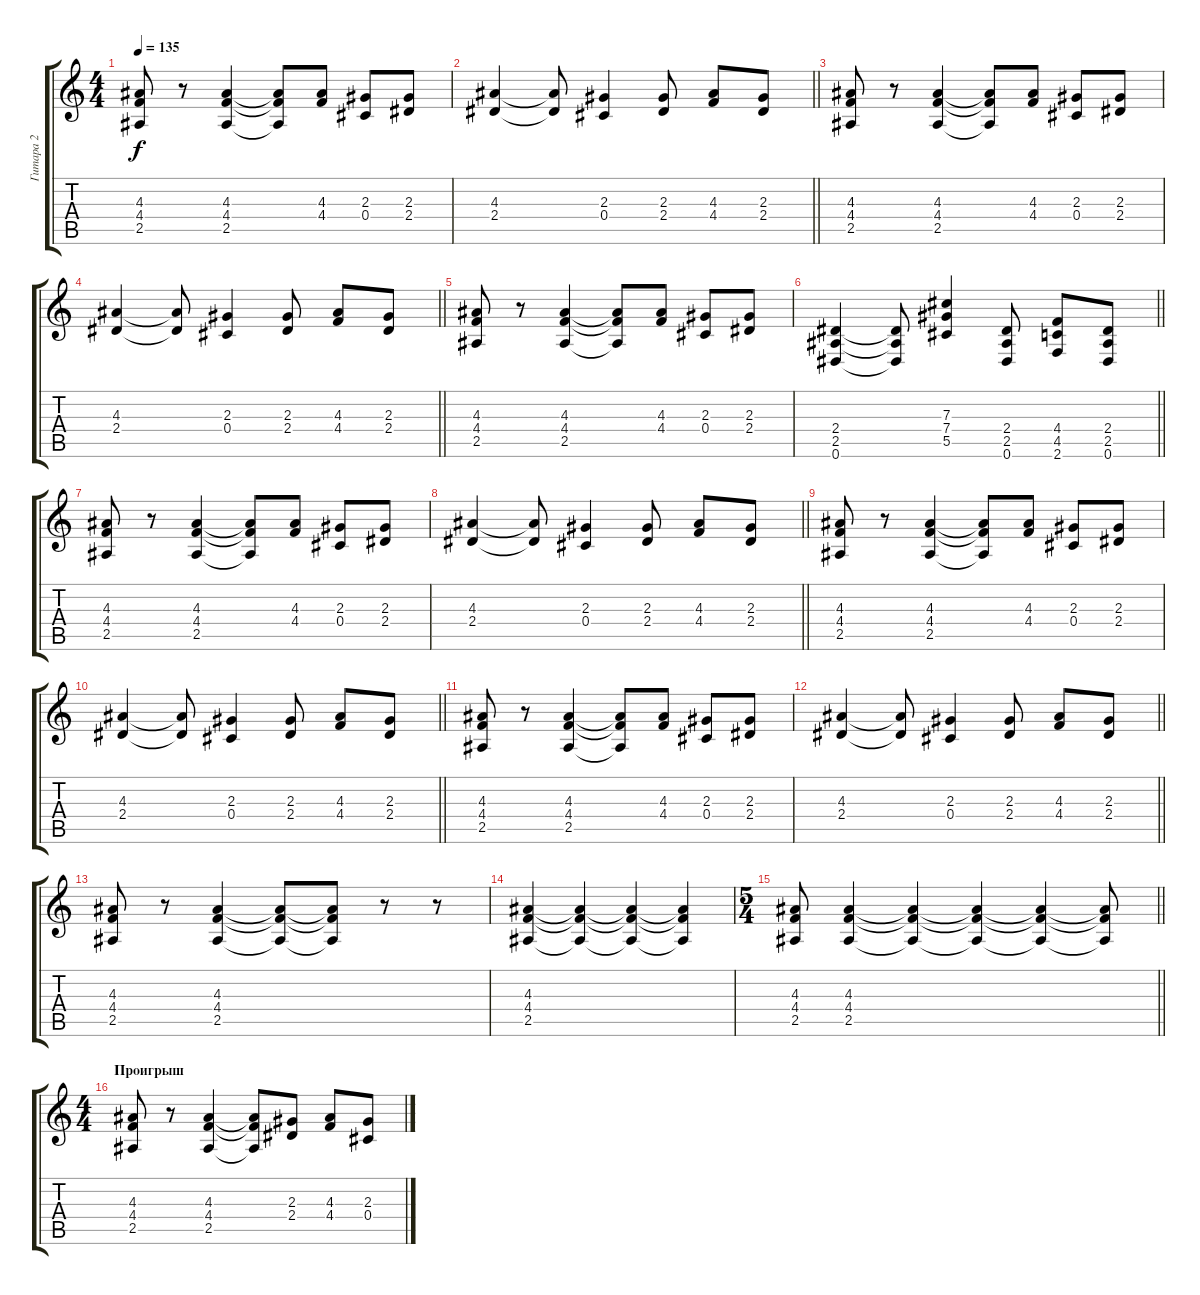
\track ("Гитара 2" "Гитара 2") {instrument overdrivenguitar}
\staff {score tabs}
\tuning (Eb4 Bb3 Gb3 Db3 Ab2 Eb2) {hide}
\ts (4 4)
\tempo 135
\clef g2
\ks c
(4.3 4.4 2.5).8{dy f} r.8 (4.3 4.4 2.5).4 (4.3{t} 4.4{t} 2.5{t}).8 (4.3 4.4).8 (2.3 0.4).8 (2.3 2.4).8 |
\barLineRight lightlight
(4.3 2.4).4 (4.3{t} 2.4{t}).8 (2.3 0.4).4 (2.3 2.4).8 (4.3 4.4).8 (2.3 2.4).8 |
(4.3 4.4 2.5).8 r.8 (4.3 4.4 2.5).4 (4.3{t} 4.4{t} 2.5{t}).8 (4.3 4.4).8 (2.3 0.4).8 (2.3 2.4).8 |
\barLineRight lightlight
(4.3 2.4).4 (4.3{t} 2.4{t}).8 (2.3 0.4).4 (2.3 2.4).8 (4.3 4.4).8 (2.3 2.4).8 |
(4.3 4.4 2.5).8 r.8 (4.3 4.4 2.5).4 (4.3{t} 4.4{t} 2.5{t}).8 (4.3 4.4).8 (2.3 0.4).8 (2.3 2.4).8 |
\barLineRight lightlight
(2.4 2.5 0.6).4 (2.4{t} 2.5{t} 0.6{t}).8 (7.3 7.4 5.5).4 (2.4 2.5 0.6).8 (4.4 4.5 2.6).8 (2.4 2.5 0.6).8 |
(4.3 4.4 2.5).8 r.8 (4.3 4.4 2.5).4 (4.3{t} 4.4{t} 2.5{t}).8 (4.3 4.4).8 (2.3 0.4).8 (2.3 2.4).8 |
\barLineRight lightlight
(4.3 2.4).4 (4.3{t} 2.4{t}).8 (2.3 0.4).4 (2.3 2.4).8 (4.3 4.4).8 (2.3 2.4).8 |
(4.3 4.4 2.5).8 r.8 (4.3 4.4 2.5).4 (4.3{t} 4.4{t} 2.5{t}).8 (4.3 4.4).8 (2.3 0.4).8 (2.3 2.4).8 |
\barLineRight lightlight
(4.3 2.4).4 (4.3{t} 2.4{t}).8 (2.3 0.4).4 (2.3 2.4).8 (4.3 4.4).8 (2.3 2.4).8 |
(4.3 4.4 2.5).8 r.8 (4.3 4.4 2.5).4 (4.3{t} 4.4{t} 2.5{t}).8 (4.3 4.4).8 (2.3 0.4).8 (2.3 2.4).8 |
\barLineRight lightlight
(4.3 2.4).4 (4.3{t} 2.4{t}).8 (2.3 0.4).4 (2.3 2.4).8 (4.3 4.4).8 (2.3 2.4).8 |
(4.3 4.4 2.5).8 r.8 (4.3 4.4 2.5).4 (4.3{t} 4.4{t} 2.5{t}).8 (4.3{t} 4.4{t} 2.5{t}).8 r.8 r.8 |
(4.3 4.4 2.5).4 (4.3{t} 4.4{t} 2.5{t}).4 (4.3{t} 4.4{t} 2.5{t}).4 (4.3{t} 4.4{t} 2.5{t}).4 |
\ts (5 4)
\barLineRight lightlight
(4.3 4.4 2.5).8 (4.3 4.4 2.5).4 (4.3{t} 4.4{t} 2.5{t}).4 (4.3{t} 4.4{t} 2.5{t}).4 (4.3{t} 4.4{t} 2.5{t}).4 (4.3{t} 4.4{t} 2.5{t}).8 |
\ts (4 4)
\section ("" "Проигрыш")
(4.3 4.4 2.5).8 r.8 (4.3 4.4 2.5).4 (4.3{t} 4.4{t} 2.5{t}).8 (2.3 2.4).8 (4.3 4.4).8 (2.3 0.4).8
